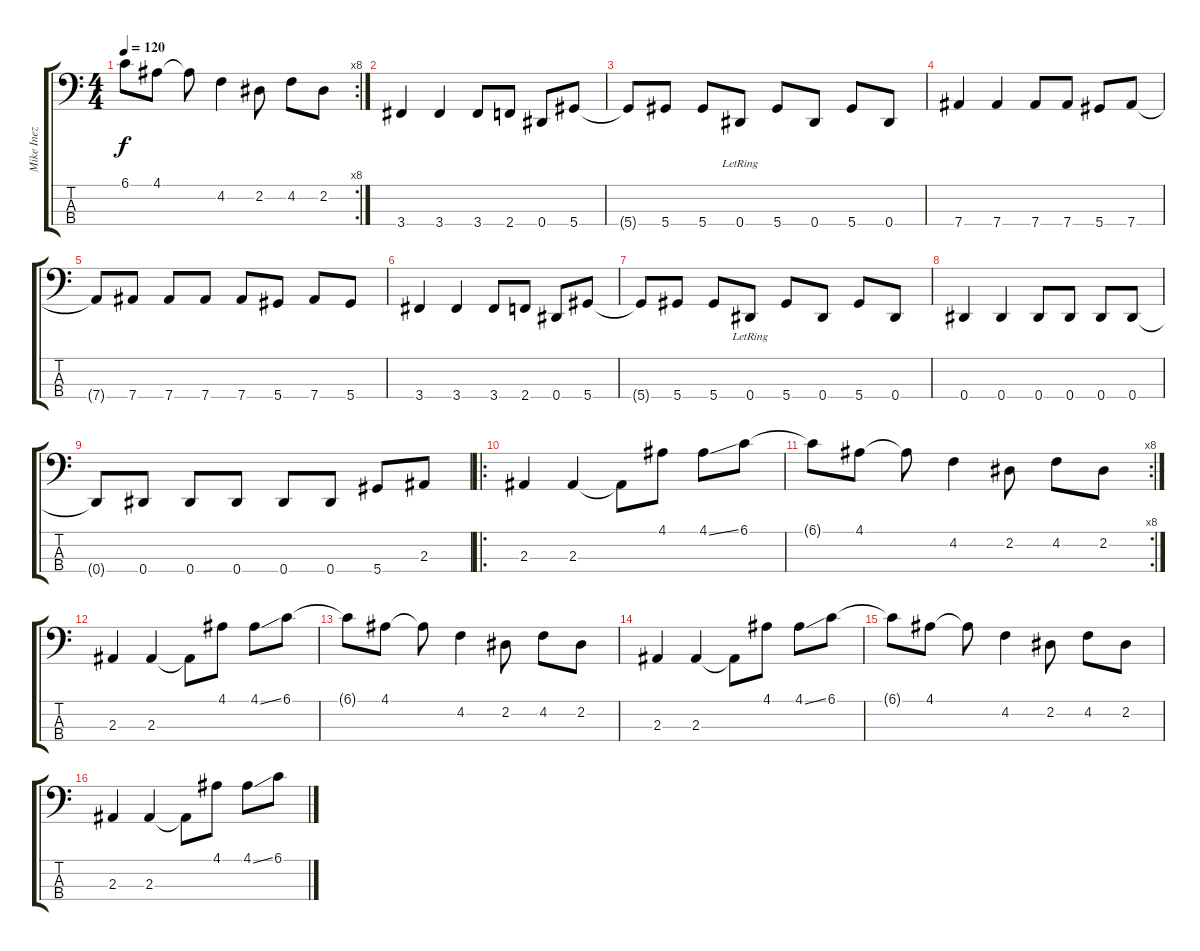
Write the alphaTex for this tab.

\track ("Mike Inez" "Mike Inez") {instrument acousticbass}
\staff {score tabs}
\tuning (Gb2 Db2 Ab1 Eb1) {hide}
\rc 8
\ts (4 4)
\tempo 120
\clef f4
\ks c
6.1{t}.8{dy f} 4.1.8 4.1{t}.8 4.2.4 2.2.8 4.2.8 2.2.8 |
3.4.4 3.4.4 3.4.8 2.4.8 0.4.8 5.4.8 |
5.4{t}.8 5.4.8 5.4.8 0.4{lr}.8 5.4.8 0.4.8 5.4.8 0.4.8 |
7.4.4 7.4.4 7.4.8 7.4.8 5.4.8 7.4.8 |
7.4{t}.8 7.4.8 7.4.8 7.4.8 7.4.8 5.4.8 7.4.8 5.4.8 |
3.4.4 3.4.4 3.4.8 2.4.8 0.4.8 5.4.8 |
5.4{t}.8 5.4.8 5.4.8 0.4{lr}.8 5.4.8 0.4.8 5.4.8 0.4.8 |
0.4.4 0.4.4 0.4.8 0.4.8 0.4.8 0.4.8 |
0.4{t}.8 0.4.8 0.4.8 0.4.8 0.4.8 0.4.8 5.4.8 2.3.8 |
\ro
2.3.4 2.3.4 2.3{t}.8 4.1.8 4.1{ss}.8 6.1.8 |
\rc 8
6.1{t}.8 4.1.8 4.1{t}.8 4.2.4 2.2.8 4.2.8 2.2.8 |
2.3.4 2.3.4 2.3{t}.8 4.1.8 4.1{ss}.8 6.1.8 |
6.1{t}.8 4.1.8 4.1{t}.8 4.2.4 2.2.8 4.2.8 2.2.8 |
2.3.4 2.3.4 2.3{t}.8 4.1.8 4.1{ss}.8 6.1.8 |
6.1{t}.8 4.1.8 4.1{t}.8 4.2.4 2.2.8 4.2.8 2.2.8 |
2.3.4 2.3.4 2.3{t}.8 4.1.8 4.1{ss}.8 6.1.8
